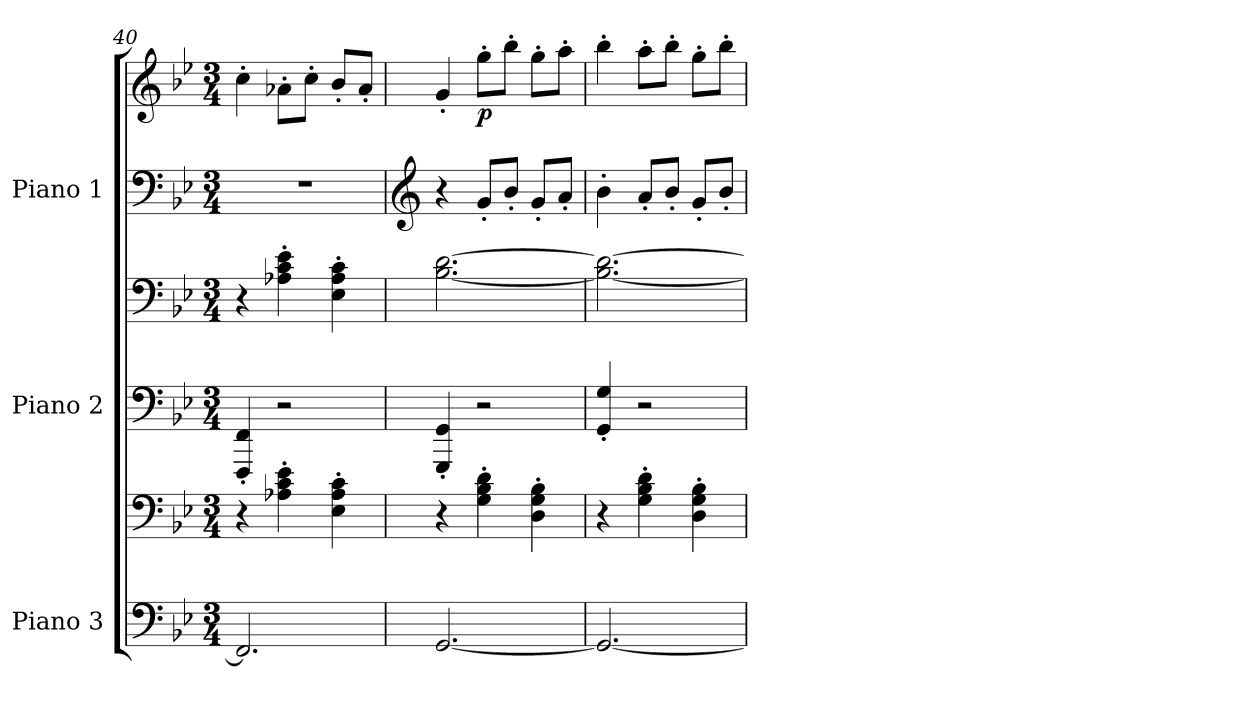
**kern	**kern	**kern	**kern	**kern	**kern	**dynam
*part3	*part3	*part2	*part2	*part1	*part1	*part1
*staff6	*staff5	*staff4	*staff3	*staff2	*staff1	*staff1/2
*I"Piano 3	*	*I"Piano 2	*	*I"Piano 1	*	*
*I'Pno. 3	*	*I'Pno. 2	*	*I'Pno. 1	*	*
*clefF4	*clefF4	*clefF4	*clefF4	*clefF4	*clefG2	*
*k[b-e-]	*k[b-e-]	*k[b-e-]	*k[b-e-]	*k[b-e-]	*k[b-e-]	*
*M3/4	*M3/4	*M3/4	*M3/4	*M3/4	*M3/4	*
=40	=40	=40	=40	=40	=40	=40
2.FF/]	4r	4FFF/' 4FF/'	4r	2.r	4cc'\	.
.	4A-X\' 4c\' 4e-\'	2r	4A-X\' 4c\' 4e-\'	.	8a-X'\L	.
.	.	.	.	.	8cc'\J	.
.	4E-\' 4A-\' 4c\'	.	4E-\' 4A-\' 4c\'	.	8b-'/L	.
.	.	.	.	.	8a-'/J	.
=41	=41	=41	=41	=41	=41	=41
*	*	*	*	*clefG2	*	*
[2.GG/	4r	4GGG/' 4GG/'	[2.B-\ [2.d\	4r	4g'/	.
!	!	!	!	!	!	!LO:DY:b
.	4G\' 4B-\' 4d\'	2r	.	8g'/L	8gg'\L	p
.	.	.	.	8b-'/J	8bb-'\J	.
.	4D\' 4G\' 4B-\'	.	.	8g'/L	8gg'\L	.
.	.	.	.	8a'/J	8aa'\J	.
=42	=42	=42	=42	=42	=42	=42
2.GG/_	4r	4GG/' 4G/'	2.B-\_ 2.d\_	4b-'\	4bb-'\	.
.	4G\' 4B-\' 4d\'	2r	.	8a'/L	8aa'\L	.
.	.	.	.	8b-'/J	8bb-'\J	.
.	4D\' 4G\' 4B-\'	.	.	8g'/L	8gg'\L	.
.	.	.	.	8b-'/J	8bb-'\J	.
=	=	=	=	=	=	=
*-	*-	*-	*-	*-	*-	*-
